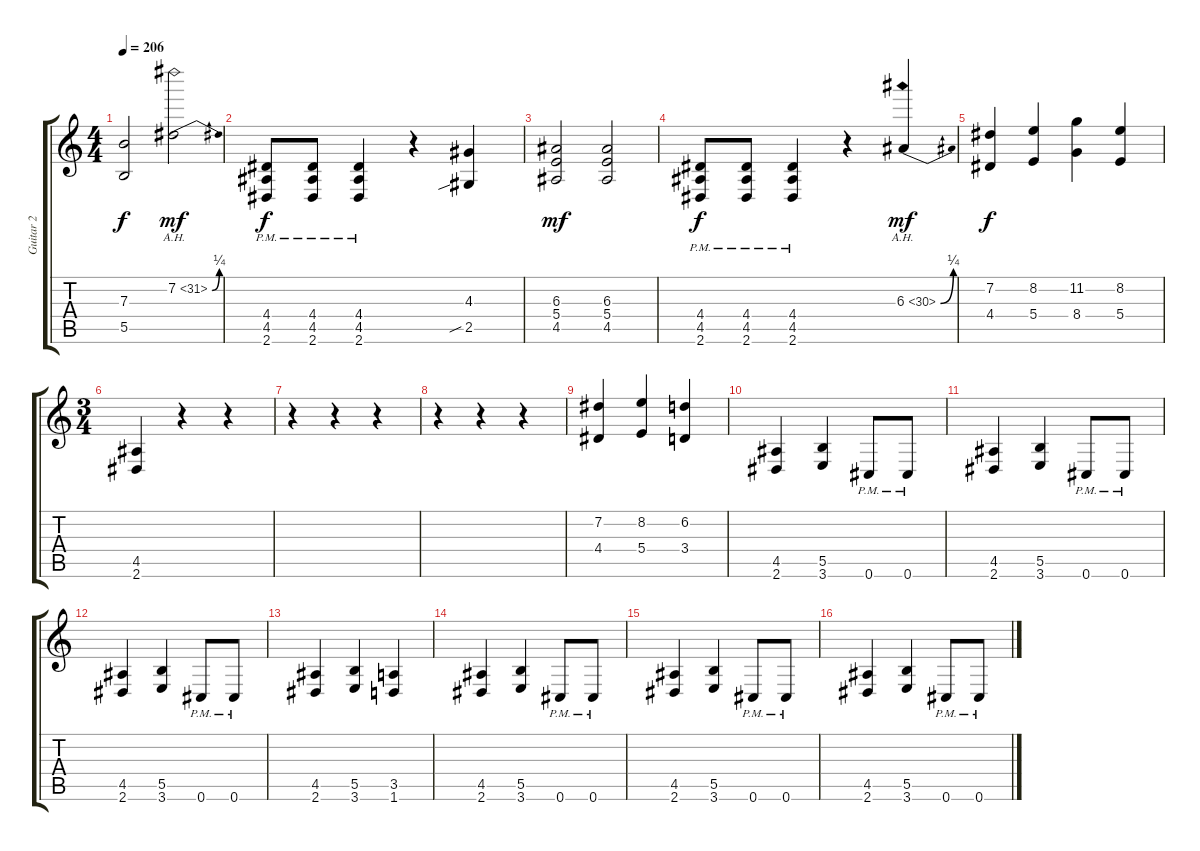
\track ("Guitar 2" "Guitar 2") {instrument distortionguitar}
\staff {score tabs}
\tuning (Db4 Ab3 E3 B2 Gb2 Db2) {hide}
\ts (4 4)
\tempo 206
\clef g2
\ks c
(7.3 5.5).2{dy f} 7.2{be (bend 0 0 60 1) ah 24}.2{dy mf} |
(4.4{pm} 4.5{pm} 2.6{pm}).8{dy f} (4.4{pm} 4.5{pm} 2.6{pm}).8 (4.4{pm} 4.5{pm} 2.6{pm}).4 r.4 (4.3 2.5{sib}).4 |
(6.3 5.4 4.5).2{dy mf} (6.3 5.4 4.5).2 |
(4.4{pm} 4.5{pm} 2.6{pm}).8{dy f} (4.4{pm} 4.5{pm} 2.6{pm}).8 (4.4{pm} 4.5{pm} 2.6{pm}).4 r.4 6.3{be (bend 0 0 60 1) ah 24}.4{dy mf} |
(7.2 4.4).4{dy f} (8.2 5.4).4 (11.2 8.4).4 (8.2 5.4).4 |
\ts (3 4)
(4.5 2.6).4 r.4 r.4 |
r.4 r.4 r.4 |
r.4 r.4 r.4 |
(7.2 4.4).4{balance 13 instrument distortionguitar} (8.2 5.4).4 (6.2 3.4).4 |
(4.5 2.6).4 (5.5 3.6).4 0.6{pm}.8 0.6{pm}.8 |
(4.5 2.6).4 (5.5 3.6).4 0.6{pm}.8 0.6{pm}.8 |
(4.5 2.6).4 (5.5 3.6).4 0.6{pm}.8 0.6{pm}.8 |
(4.5 2.6).4 (5.5 3.6).4 (3.5 1.6).4 |
(4.5 2.6).4 (5.5 3.6).4 0.6{pm}.8 0.6{pm}.8 |
(4.5 2.6).4 (5.5 3.6).4 0.6{pm}.8 0.6{pm}.8 |
(4.5 2.6).4 (5.5 3.6).4 0.6{pm}.8 0.6{pm}.8
